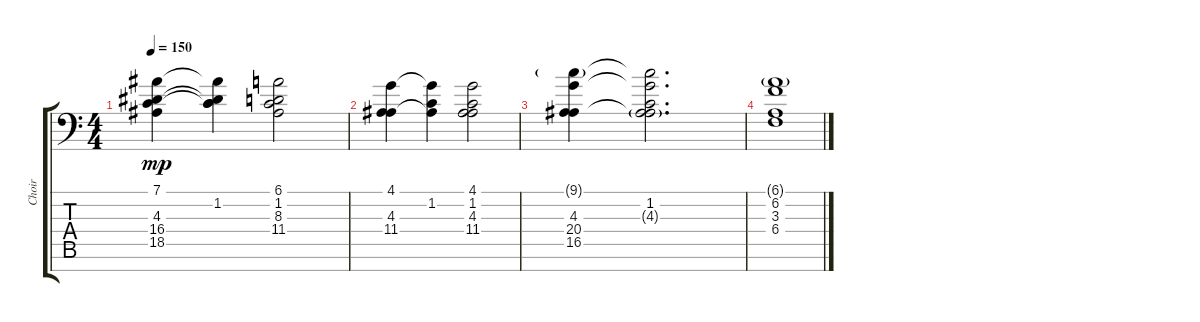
\track ("Choir" "Choir") {instrument choiraahs}
\staff {score tabs}
\tuning (Eb4 B3 Gb3 B2 Gb2 B1 Gb1) {hide}
\ts (4 4)
\tempo 150
\clef f4
\ks c
(7.1 4.3 16.4 18.5).4{dy mp} (7.1{t} 1.2 16.4{t} 18.5{t}).4 (6.1 1.2 8.3 11.4).2 |
(4.1 4.3 11.4).4 (4.1{t} 1.2 11.4{t}).4 (4.1 1.2 4.3 11.4).2 |
(9.1{g} 4.3 20.4 16.5).4 (9.1{t} 1.2 4.3{g} 20.4{t} 16.5{t}).2{d} |
(6.1{g} 6.2 3.3 6.4).1
